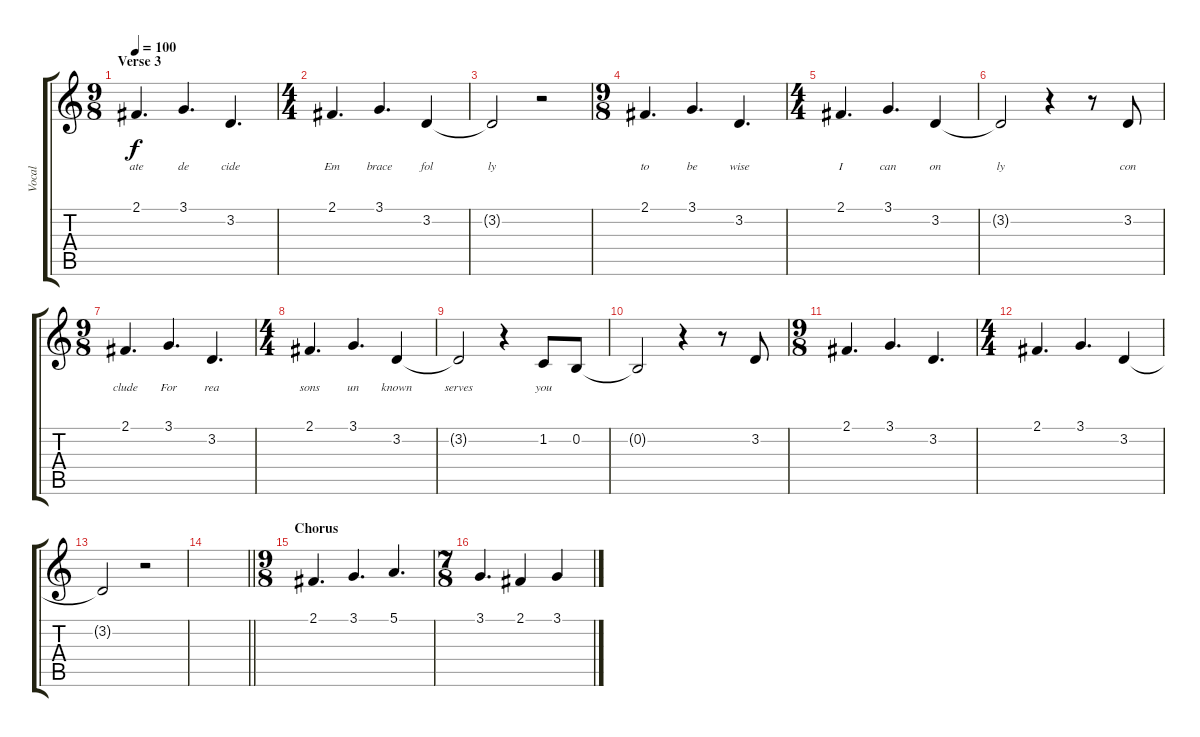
\track ("Vocal" "Vocal") {instrument acousticgrandpiano}
\staff {score tabs}
\tuning (E4 B3 G3 D3 A2 E2) {hide}
\ts (9 8)
\section ("" "Verse 3")
\tempo 100
\clef g2
\ks c
2.1.4{d lyrics (0 "ate") lyrics (1 "") lyrics (2 "") lyrics (3 "") lyrics (4 "") dy f} 3.1.4{d lyrics (0 "de") lyrics (1 "") lyrics (2 "") lyrics (3 "") lyrics (4 "")} 3.2.4{d lyrics (0 "cide") lyrics (1 "") lyrics (2 "") lyrics (3 "") lyrics (4 "")} |
\ts (4 4)
2.1.4{d lyrics (0 "Em") lyrics (1 "") lyrics (2 "") lyrics (3 "") lyrics (4 "")} 3.1.4{d lyrics (0 "brace") lyrics (1 "") lyrics (2 "") lyrics (3 "") lyrics (4 "")} 3.2.4{lyrics (0 "fol") lyrics (1 "") lyrics (2 "") lyrics (3 "") lyrics (4 "")} |
3.2{t}.2{lyrics (0 "ly") lyrics (1 "") lyrics (2 "") lyrics (3 "") lyrics (4 "")} r.2 |
\ts (9 8)
2.1.4{d lyrics (0 "to") lyrics (1 "") lyrics (2 "") lyrics (3 "") lyrics (4 "")} 3.1.4{d lyrics (0 "be") lyrics (1 "") lyrics (2 "") lyrics (3 "") lyrics (4 "")} 3.2.4{d lyrics (0 "wise") lyrics (1 "") lyrics (2 "") lyrics (3 "") lyrics (4 "")} |
\ts (4 4)
2.1.4{d lyrics (0 "I") lyrics (1 "") lyrics (2 "") lyrics (3 "") lyrics (4 "")} 3.1.4{d lyrics (0 "can") lyrics (1 "") lyrics (2 "") lyrics (3 "") lyrics (4 "")} 3.2.4{lyrics (0 "on") lyrics (1 "") lyrics (2 "") lyrics (3 "") lyrics (4 "")} |
3.2{t}.2{lyrics (0 "ly") lyrics (1 "") lyrics (2 "") lyrics (3 "") lyrics (4 "")} r.4 r.8 3.2.8{lyrics (0 "con") lyrics (1 "") lyrics (2 "") lyrics (3 "") lyrics (4 "")} |
\ts (9 8)
2.1.4{d lyrics (0 "clude") lyrics (1 "") lyrics (2 "") lyrics (3 "") lyrics (4 "")} 3.1.4{d lyrics (0 "For") lyrics (1 "") lyrics (2 "") lyrics (3 "") lyrics (4 "")} 3.2.4{d lyrics (0 "rea") lyrics (1 "") lyrics (2 "") lyrics (3 "") lyrics (4 "")} |
\ts (4 4)
2.1.4{d lyrics (0 "sons") lyrics (1 "") lyrics (2 "") lyrics (3 "") lyrics (4 "")} 3.1.4{d lyrics (0 "un") lyrics (1 "") lyrics (2 "") lyrics (3 "") lyrics (4 "")} 3.2.4{lyrics (0 "known") lyrics (1 "") lyrics (2 "") lyrics (3 "") lyrics (4 "")} |
3.2{t}.2{lyrics (0 "serves") lyrics (1 "") lyrics (2 "") lyrics (3 "") lyrics (4 "")} r.4 1.2.8{lyrics (0 "you") lyrics (1 "") lyrics (2 "") lyrics (3 "") lyrics (4 "")} 0.2.8 |
0.2{t}.2 r.4 r.8 3.2.8 |
\ts (9 8)
2.1.4{d} 3.1.4{d} 3.2.4{d} |
\ts (4 4)
2.1.4{d} 3.1.4{d} 3.2.4 |
3.2{t}.2 r.2 |
\barLineRight lightlight
|
\ts (9 8)
\section ("" "Chorus")
2.1.4{d} 3.1.4{d} 5.1.4{d} |
\ts (7 8)
3.1.4{d} 2.1.4 3.1.4
